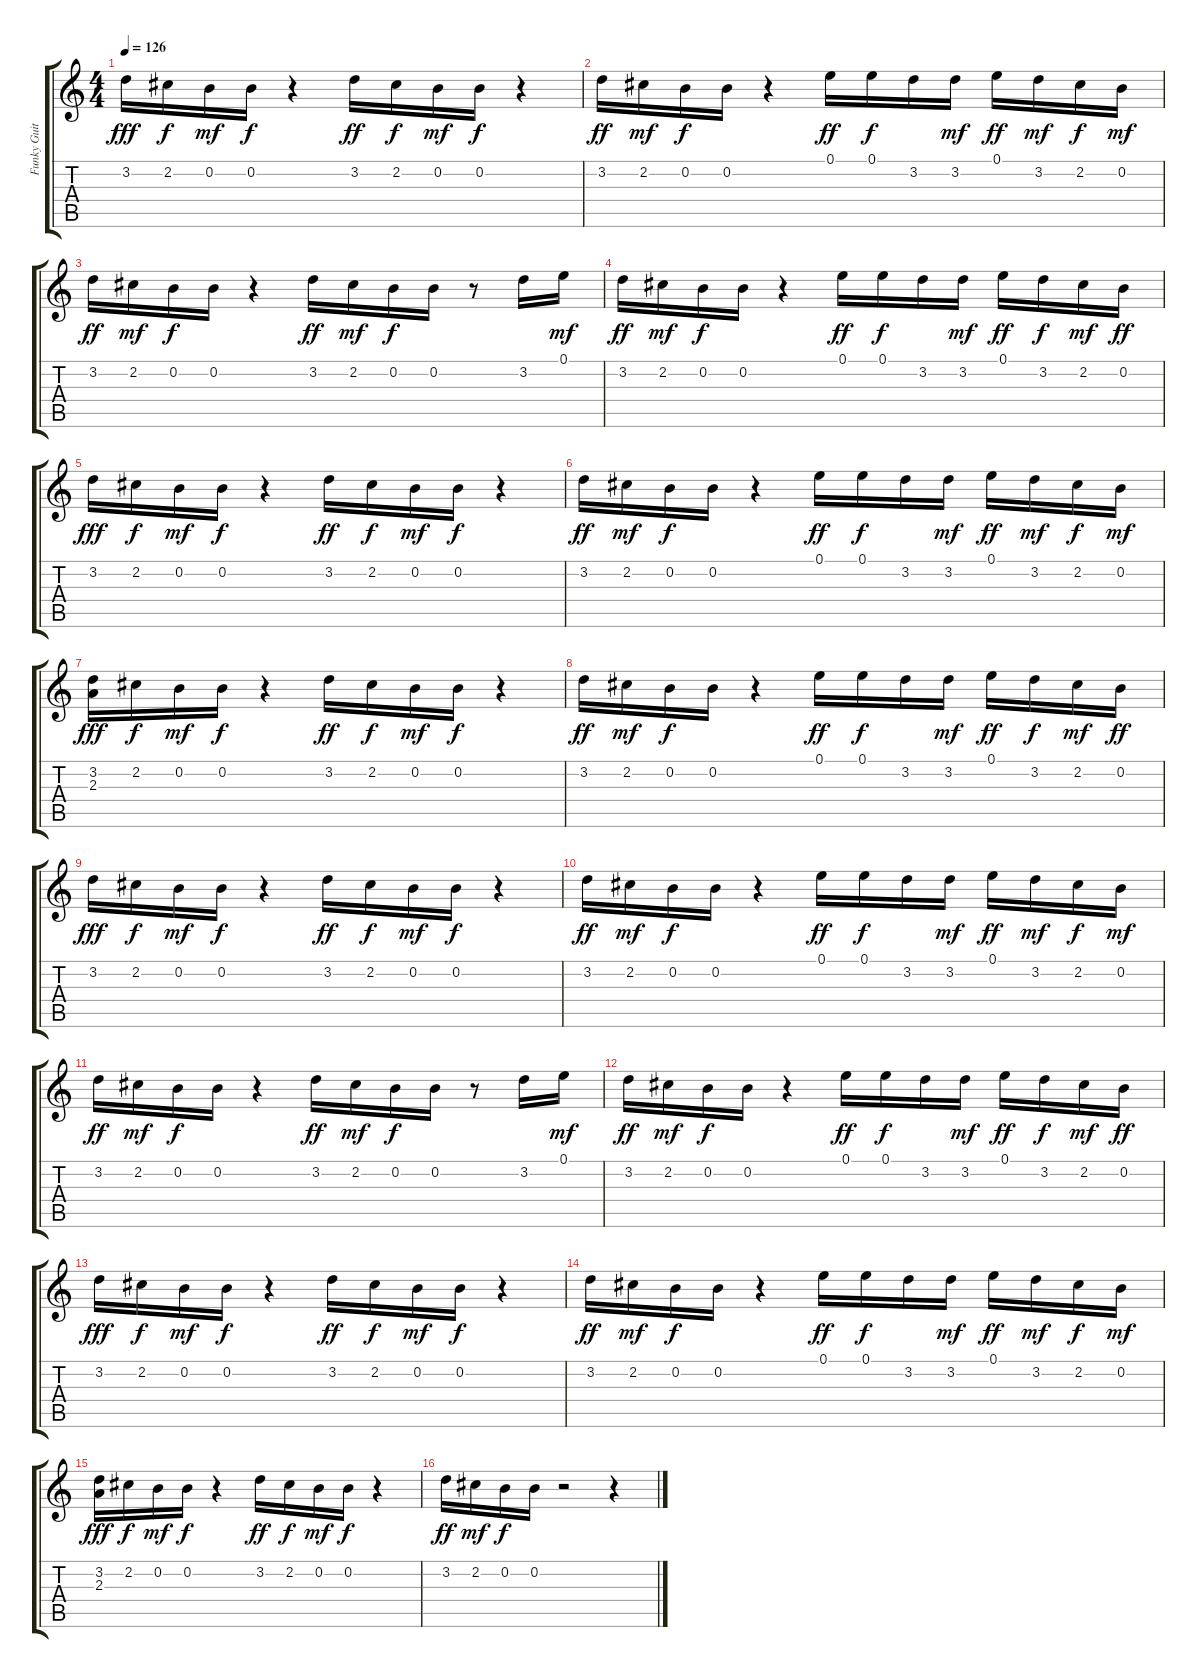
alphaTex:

\track ("Funky Guitar" "Funky Guit") {instrument acousticguitarsteel}
\staff {score tabs}
\tuning (E4 B3 G3 D3 A2 E2) {hide}
\ts (4 4)
\tempo 126
\clef g2
\ks c
3.2.16{dy fff} 2.2.16{dy f} 0.2.16{dy mf} 0.2.16{dy f} r.4 3.2.16{dy ff} 2.2.16{dy f} 0.2.16{dy mf} 0.2.16{dy f} r.4 |
3.2.16{dy ff} 2.2.16{dy mf} 0.2.16{dy f} 0.2.16 r.4 0.1.16{dy ff} 0.1.16{dy f} 3.2.16 3.2.16{dy mf} 0.1.16{dy ff} 3.2.16{dy mf} 2.2.16{dy f} 0.2.16{dy mf} |
3.2.16{dy ff} 2.2.16{dy mf} 0.2.16{dy f} 0.2.16 r.4 3.2.16{dy ff} 2.2.16{dy mf} 0.2.16{dy f} 0.2.16 r.8 3.2.16 0.1.16{dy mf} |
3.2.16{dy ff} 2.2.16{dy mf} 0.2.16{dy f} 0.2.16 r.4 0.1.16{dy ff} 0.1.16{dy f} 3.2.16 3.2.16{dy mf} 0.1.16{dy ff} 3.2.16{dy f} 2.2.16{dy mf} 0.2.16{dy ff} |
3.2.16{dy fff} 2.2.16{dy f} 0.2.16{dy mf} 0.2.16{dy f} r.4 3.2.16{dy ff} 2.2.16{dy f} 0.2.16{dy mf} 0.2.16{dy f} r.4 |
3.2.16{dy ff} 2.2.16{dy mf} 0.2.16{dy f} 0.2.16 r.4 0.1.16{dy ff} 0.1.16{dy f} 3.2.16 3.2.16{dy mf} 0.1.16{dy ff} 3.2.16{dy mf} 2.2.16{dy f} 0.2.16{dy mf} |
(3.2 2.3).16{dy fff} 2.2.16{dy f} 0.2.16{dy mf} 0.2.16{dy f} r.4 3.2.16{dy ff} 2.2.16{dy f} 0.2.16{dy mf} 0.2.16{dy f} r.4 |
3.2.16{dy ff} 2.2.16{dy mf} 0.2.16{dy f} 0.2.16 r.4 0.1.16{dy ff} 0.1.16{dy f} 3.2.16 3.2.16{dy mf} 0.1.16{dy ff} 3.2.16{dy f} 2.2.16{dy mf} 0.2.16{dy ff} |
3.2.16{dy fff volume 11} 2.2.16{dy f} 0.2.16{dy mf} 0.2.16{dy f} r.4 3.2.16{dy ff volume 10} 2.2.16{dy f} 0.2.16{dy mf} 0.2.16{dy f} r.4 |
3.2.16{dy ff volume 9} 2.2.16{dy mf} 0.2.16{dy f} 0.2.16 r.4 0.1.16{dy ff volume 8} 0.1.16{dy f} 3.2.16 3.2.16{dy mf} 0.1.16{dy ff volume 8} 3.2.16{dy mf} 2.2.16{dy f} 0.2.16{dy mf} |
3.2.16{dy ff volume 8} 2.2.16{dy mf} 0.2.16{dy f} 0.2.16 r.4 3.2.16{dy ff volume 7} 2.2.16{dy mf} 0.2.16{dy f} 0.2.16 r.8 3.2.16{volume 6} 0.1.16{dy mf} |
3.2.16{dy ff volume 6} 2.2.16{dy mf} 0.2.16{dy f} 0.2.16 r.4 0.1.16{dy ff volume 5} 0.1.16{dy f} 3.2.16 3.2.16{dy mf} 0.1.16{dy ff volume 5} 3.2.16{dy f} 2.2.16{dy mf} 0.2.16{dy ff} |
3.2.16{dy fff volume 5} 2.2.16{dy f} 0.2.16{dy mf} 0.2.16{dy f} r.4 3.2.16{dy ff volume 4} 2.2.16{dy f} 0.2.16{dy mf} 0.2.16{dy f} r.4 |
3.2.16{dy ff volume 3} 2.2.16{dy mf} 0.2.16{dy f} 0.2.16 r.4 0.1.16{dy ff volume 2} 0.1.16{dy f} 3.2.16 3.2.16{dy mf volume 2} 0.1.16{dy ff} 3.2.16{dy mf} 2.2.16{dy f} 0.2.16{dy mf volume 2} |
(3.2 2.3).16{dy fff} 2.2.16{dy f} 0.2.16{dy mf} 0.2.16{dy f volume 1} r.4 3.2.16{dy ff volume 1} 2.2.16{dy f} 0.2.16{dy mf} 0.2.16{dy f volume 0} r.4 |
3.2.16{dy ff volume 0} 2.2.16{dy mf} 0.2.16{dy f} 0.2.16 r.2 r.4
